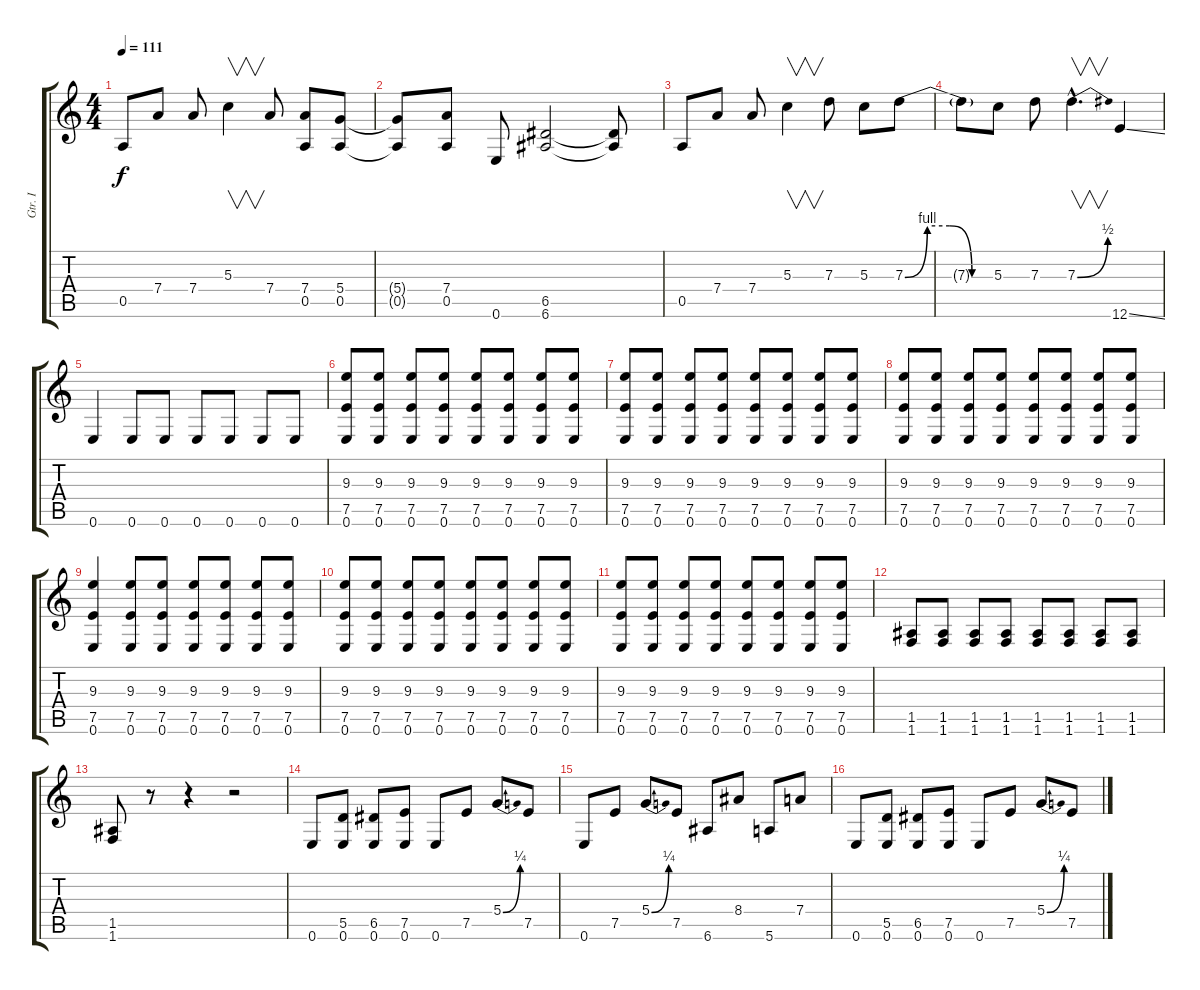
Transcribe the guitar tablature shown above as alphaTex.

\track ("Gtr. I" "Gtr. I") {instrument distortionguitar}
\staff {score tabs}
\tuning (E4 B3 G3 D3 A2 E2) {hide}
\ts (4 4)
\tempo 111
\clef g2
\ks c
0.5.8{dy f} 7.4.8 7.4.8 5.3.4{v} 7.4.8 (7.4 0.5).8 (5.4 0.5).8 |
(5.4{t} 0.5{t}).8 (7.4 0.5).8 0.6.8 (6.5 6.6).2 (6.5{t} 6.6{t}).8 |
0.5.8 7.4.8 7.4.8 5.3.4{v} 7.3.8 5.3.8 7.3{be (custom 0 0 15 4 30 4 45 0 60 0)}.8 |
7.3{t}.8 5.3.8 7.3.8 7.3{be (bend 0 0 60 2) hac}.4{v d} 12.6{ss}.4 |
0.6.4 0.6.8 0.6.8 0.6.8 0.6.8 0.6.8 0.6.8 |
(9.3 7.5 0.6).8 (9.3 7.5 0.6).8 (9.3 7.5 0.6).8 (9.3 7.5 0.6).8 (9.3 7.5 0.6).8 (9.3 7.5 0.6).8 (9.3 7.5 0.6).8 (9.3 7.5 0.6).8 |
(9.3 7.5 0.6).8 (9.3 7.5 0.6).8 (9.3 7.5 0.6).8 (9.3 7.5 0.6).8 (9.3 7.5 0.6).8 (9.3 7.5 0.6).8 (9.3 7.5 0.6).8 (9.3 7.5 0.6).8 |
(9.3 7.5 0.6).8 (9.3 7.5 0.6).8 (9.3 7.5 0.6).8 (9.3 7.5 0.6).8 (9.3 7.5 0.6).8 (9.3 7.5 0.6).8 (9.3 7.5 0.6).8 (9.3 7.5 0.6).8 |
(9.3 7.5 0.6).4 (9.3 7.5 0.6).8 (9.3 7.5 0.6).8 (9.3 7.5 0.6).8 (9.3 7.5 0.6).8 (9.3 7.5 0.6).8 (9.3 7.5 0.6).8 |
(9.3 7.5 0.6).8 (9.3 7.5 0.6).8 (9.3 7.5 0.6).8 (9.3 7.5 0.6).8 (9.3 7.5 0.6).8 (9.3 7.5 0.6).8 (9.3 7.5 0.6).8 (9.3 7.5 0.6).8 |
(9.3 7.5 0.6).8 (9.3 7.5 0.6).8 (9.3 7.5 0.6).8 (9.3 7.5 0.6).8 (9.3 7.5 0.6).8 (9.3 7.5 0.6).8 (9.3 7.5 0.6).8 (9.3 7.5 0.6).8 |
(1.5 1.6).8 (1.5 1.6).8 (1.5 1.6).8 (1.5 1.6).8 (1.5 1.6).8 (1.5 1.6).8 (1.5 1.6).8 (1.5 1.6).8 |
(1.5 1.6).8 r.8 r.4 r.2 |
0.6.8 (5.5 0.6).8 (6.5 0.6).8 (7.5 0.6).8 0.6.8 7.5.8 5.4{be (bend 0 0 60 1)}.8 7.5.8 |
0.6.8 7.5.8 5.4{be (bend 0 0 60 1)}.8 7.5.8 6.6.8 8.4.8 5.6.8 7.4.8 |
0.6.8 (5.5 0.6).8 (6.5 0.6).8 (7.5 0.6).8 0.6.8 7.5.8 5.4{be (bend 0 0 60 1)}.8 7.5.8
